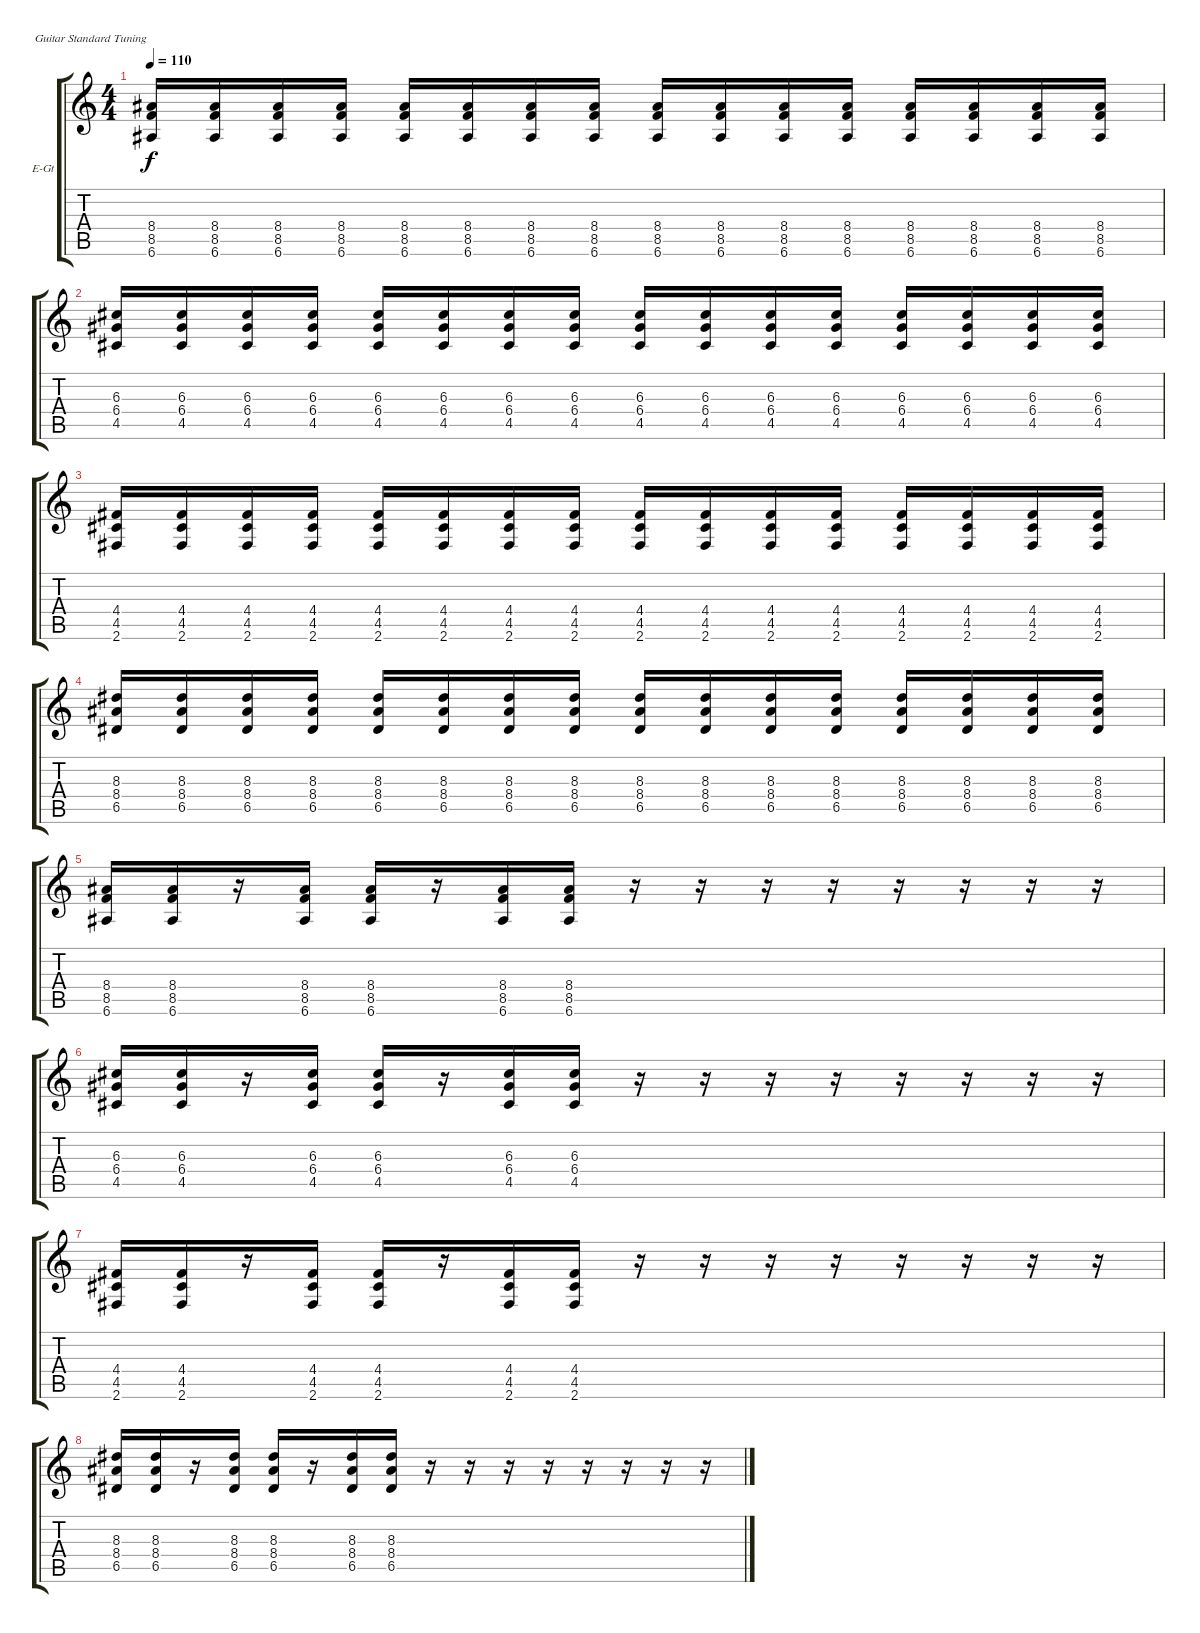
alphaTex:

\bracketExtendMode groupsimilarinstruments
\firstSystemTrackNameOrientation horizontal
\otherSystemsTrackNameOrientation horizontal
\track ("Matty Lewis" "E-Gt") {instrument distortionguitar}
\staff {score tabs}
\tuning (E4 B3 G3 D3 A2 E2)
\ts (4 4)
\tempo 110
\clef g2
\ks c
(8.4 8.5 6.6).16{dy f} (8.4 8.5 6.6).16 (8.4 8.5 6.6).16 (8.4 8.5 6.6).16 (8.4 8.5 6.6).16 (8.4 8.5 6.6).16 (8.4 8.5 6.6).16 (8.4 8.5 6.6).16 (8.4 8.5 6.6).16 (8.4 8.5 6.6).16 (8.4 8.5 6.6).16 (8.4 8.5 6.6).16 (8.4 8.5 6.6).16 (8.4 8.5 6.6).16 (8.4 8.5 6.6).16 (8.4 8.5 6.6).16 |
(6.3 6.4 4.5).16 (6.3 6.4 4.5).16 (6.3 6.4 4.5).16 (6.3 6.4 4.5).16 (6.3 6.4 4.5).16 (6.3 6.4 4.5).16 (6.3 6.4 4.5).16 (6.3 6.4 4.5).16 (6.3 6.4 4.5).16 (6.3 6.4 4.5).16 (6.3 6.4 4.5).16 (6.3 6.4 4.5).16 (6.3 6.4 4.5).16 (6.3 6.4 4.5).16 (6.3 6.4 4.5).16 (6.3 6.4 4.5).16 |
(4.4 4.5 2.6).16 (4.4 4.5 2.6).16 (4.4 4.5 2.6).16 (4.4 4.5 2.6).16 (4.4 4.5 2.6).16 (4.4 4.5 2.6).16 (4.4 4.5 2.6).16 (4.4 4.5 2.6).16 (4.4 4.5 2.6).16 (4.4 4.5 2.6).16 (4.4 4.5 2.6).16 (4.4 4.5 2.6).16 (4.4 4.5 2.6).16 (4.4 4.5 2.6).16 (4.4 4.5 2.6).16 (4.4 4.5 2.6).16 |
(8.3 8.4 6.5).16 (8.3 8.4 6.5).16 (8.3 8.4 6.5).16 (8.3 8.4 6.5).16 (8.3 8.4 6.5).16 (8.3 8.4 6.5).16 (8.3 8.4 6.5).16 (8.3 8.4 6.5).16 (8.3 8.4 6.5).16 (8.3 8.4 6.5).16 (8.3 8.4 6.5).16 (8.3 8.4 6.5).16 (8.3 8.4 6.5).16 (8.3 8.4 6.5).16 (8.3 8.4 6.5).16 (8.3 8.4 6.5).16 |
(8.4 8.5 6.6).16 (8.4 8.5 6.6).16 r.16 (8.4 8.5 6.6).16 (8.4 8.5 6.6).16 r.16 (8.4 8.5 6.6).16 (8.4 8.5 6.6).16 r.16 r.16 r.16 r.16 r.16 r.16 r.16 r.16 |
(6.3 6.4 4.5).16 (6.3 6.4 4.5).16 r.16 (6.3 6.4 4.5).16 (6.3 6.4 4.5).16 r.16 (6.3 6.4 4.5).16 (6.3 6.4 4.5).16 r.16 r.16 r.16 r.16 r.16 r.16 r.16 r.16 |
(4.4 4.5 2.6).16 (4.4 4.5 2.6).16 r.16 (4.4 4.5 2.6).16 (4.4 4.5 2.6).16 r.16 (4.4 4.5 2.6).16 (4.4 4.5 2.6).16 r.16 r.16 r.16 r.16 r.16 r.16 r.16 r.16 |
(8.3 8.4 6.5).16 (8.3 8.4 6.5).16 r.16 (8.3 8.4 6.5).16 (8.3 8.4 6.5).16 r.16 (8.3 8.4 6.5).16 (8.3 8.4 6.5).16 r.16 r.16 r.16 r.16 r.16 r.16 r.16 r.16
